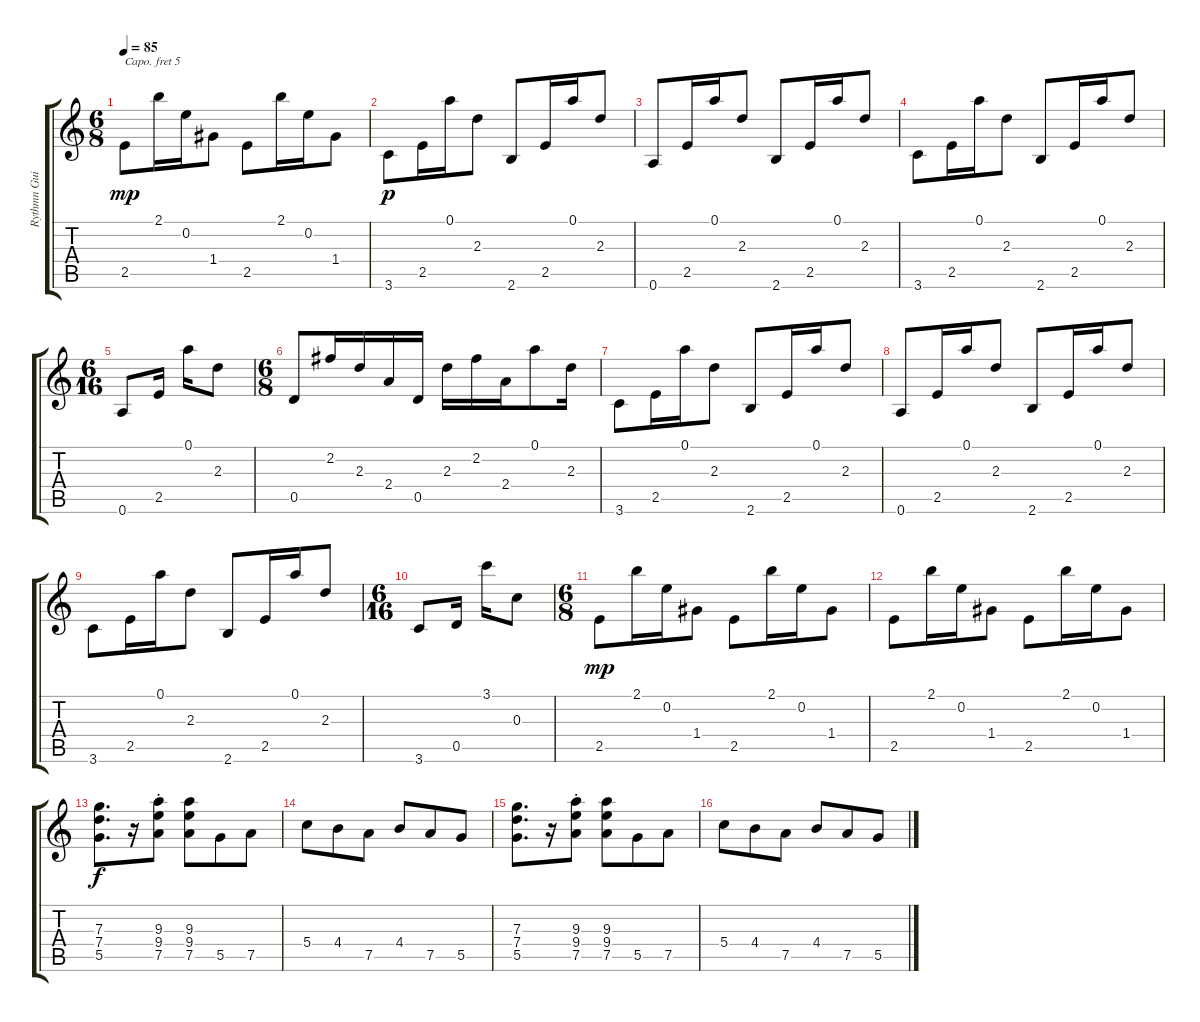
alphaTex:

\track ("Rythmn Guitar" "Rythmn Gui") {instrument electricguitarclean}
\staff {score tabs}
\capo 5
\tuning (E4 B3 G3 D3 A2 E2) {hide}
\ts (6 8)
\tempo 85
\clef g2
\ks c
2.5.8{dy mp} 2.1.16 0.2.16 1.4.8 2.5.8 2.1.16 0.2.16 1.4.8 |
3.6.8{dy p} 2.5.16 0.1.16 2.3.8 2.6.8 2.5.16 0.1.16 2.3.8 |
0.6.8 2.5.16 0.1.16 2.3.8 2.6.8 2.5.16 0.1.16 2.3.8 |
3.6.8 2.5.16 0.1.16 2.3.8 2.6.8 2.5.16 0.1.16 2.3.8 |
\ts (6 16)
0.6.8 2.5.16 0.1.16 2.3.8 |
\ts (6 8)
0.5.8 2.2.16 2.3.16 2.4.16 0.5.16 2.3.16 2.2.16 2.4.16 0.1.8 2.3.16 |
3.6.8 2.5.16 0.1.16 2.3.8 2.6.8 2.5.16 0.1.16 2.3.8 |
0.6.8 2.5.16 0.1.16 2.3.8 2.6.8 2.5.16 0.1.16 2.3.8 |
3.6.8 2.5.16 0.1.16 2.3.8 2.6.8 2.5.16 0.1.16 2.3.8 |
\ts (6 16)
3.6.8 0.5.16 3.1.16 0.3.8 |
\ts (6 8)
2.5.8{dy mp} 2.1.16 0.2.16 1.4.8 2.5.8 2.1.16 0.2.16 1.4.8 |
2.5.8 2.1.16 0.2.16 1.4.8 2.5.8 2.1.16 0.2.16 1.4.8 |
(7.3 7.4 5.5).8{d dy f} r.16 (9.3 9.4 7.5{st}).8 (9.3 9.4 7.5).8 5.5.8 7.5.8 |
5.4.8 4.4.8 7.5.8 4.4.8 7.5.8 5.5.8 |
(7.3 7.4 5.5).8{d} r.16 (9.3 9.4 7.5{st}).8 (9.3 9.4 7.5).8 5.5.8 7.5.8 |
5.4.8 4.4.8 7.5.8 4.4.8 7.5.8 5.5.8
